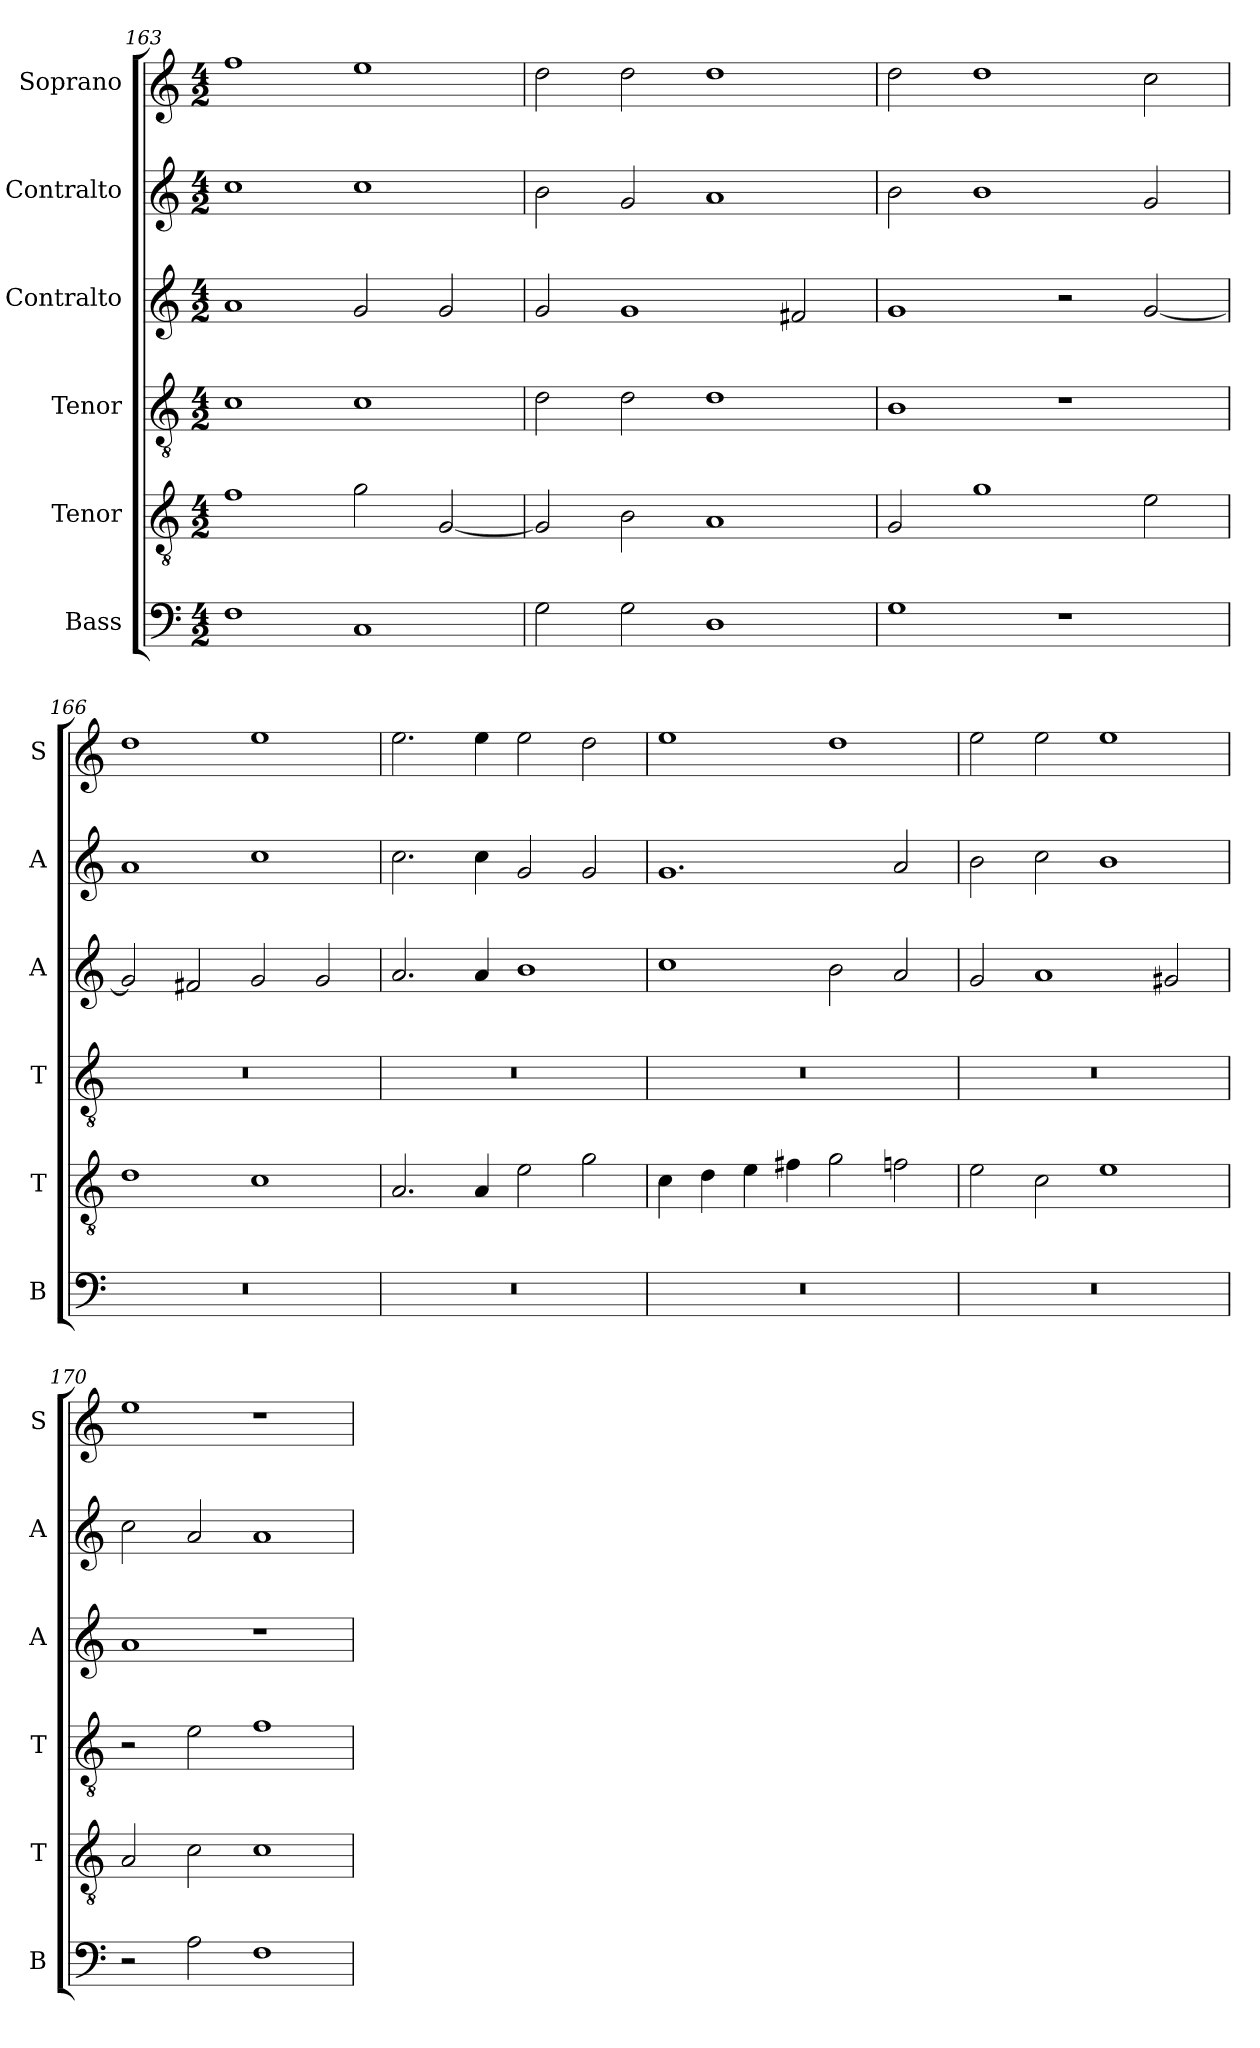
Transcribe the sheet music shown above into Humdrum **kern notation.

**kern	**kern	**kern	**kern	**kern	**kern
*part6	*part5	*part4	*part3	*part2	*part1
*staff6	*staff5	*staff4	*staff3	*staff2	*staff1
*I"Bass	*I"Tenor	*I"Tenor	*I"Contralto	*I"Contralto	*I"Soprano
*I'B	*I'T	*I'T	*I'A	*I'A	*I'S
*clefF4	*clefGv2	*clefGv2	*clefG2	*clefG2	*clefG2
*k[]	*k[]	*k[]	*k[]	*k[]	*k[]
*G:mix	*G:mix	*G:mix	*G:mix	*G:mix	*G:mix
*M4/2	*M4/2	*M4/2	*M4/2	*M4/2	*M4/2
=163	=163	=163	=163	=163	=163
1F	1f	1c	1a	1cc	1ff
1C	2g	1c	2g	1cc	1ee
.	[2G	.	2g	.	.
=164	=164	=164	=164	=164	=164
2G	2G]	2d	2g	2b	2dd
2G	2B	2d	1g	2g	2dd
1D	1A	1d	.	1a	1dd
.	.	.	2f#X	.	.
=165	=165	=165	=165	=165	=165
1G	2G	1B	1g	2b	2dd
.	1g	.	.	1b	1dd
1r	.	1r	2r	.	.
.	2e	.	[2g	2g	2cc
=166	=166	=166	=166	=166	=166
0r	1d	0r	2g]	1a	1dd
.	.	.	2f#X	.	.
.	1c	.	2g	1cc	1ee
.	.	.	2g	.	.
=167	=167	=167	=167	=167	=167
0r	2.A	0r	2.a	2.cc	2.ee
.	4A	.	4a	4cc	4ee
.	2e	.	1b	2g	2ee
.	2g	.	.	2g	2dd
=168	=168	=168	=168	=168	=168
0r	4c	0r	1cc	1.g	1ee
.	4d	.	.	.	.
.	4e	.	.	.	.
.	4f#X	.	.	.	.
.	2g	.	2b	.	1dd
.	2fn	.	2a	2a	.
=169	=169	=169	=169	=169	=169
0r	2e	0r	2g	2b	2ee
.	2c	.	1a	2cc	2ee
.	1e	.	.	1b	1ee
.	.	.	2g#X	.	.
=170	=170	=170	=170	=170	=170
2r	2A	2r	1a	2cc	1ee
2A	2c	2e	.	2a	.
1F	1c	1f	1r	1a	1r
=	=	=	=	=	=
*-	*-	*-	*-	*-	*-
